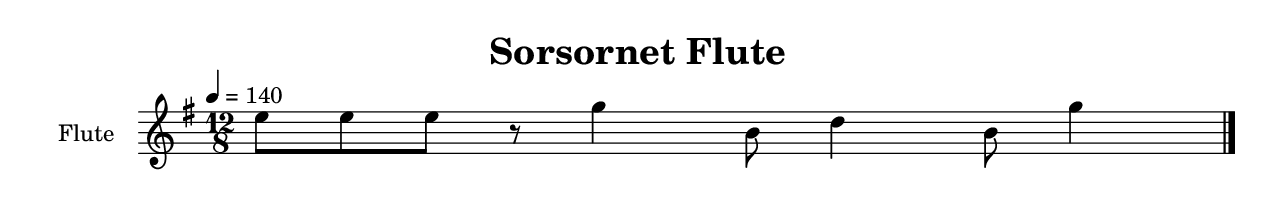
\version "2.22.1"

\header {
    title =  "Sorsornet Flute"
    encodingsoftware =  Flat
    encodingdate =  "2022-06-11"
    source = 
    "https://flat.io/score/62a3c4e46fce000013603d7c-sorsornet-flute"
    }

#(set-global-staff-size 20.0)
\paper {
    
    paper-width = 21.59\cm
    paper-height = 27.94\cm
    top-margin = 0.68\cm
    bottom-margin = 0.68\cm
    left-margin = 0.68\cm
    right-margin = 0.68\cm
    between-system-space = 2.02\cm
    indent = 1.6607692307692308\cm
    short-indent = 0.9964615384615385\cm
    ragged-right = ##f
    ragged-last = ##f
}

\layout {
    \context { \Score
        autoBeaming = ##f
    }
}
accompaniment =  \relative e'' {
    \clef "treble" 
    \numericTimeSignature \time 12/8 
    \key g \major 
    \tempo 4=140 
    e8 [ e8 e8 ] r8 g4 b,8 d4 b8 g'4 \bar "|."
}

% The score definition
\score {
    <<
        \new Staff
        <<
            \set Staff.instrumentName = "Flute"
            \set Staff.shortInstrumentName = "Fl."
            
            \context Staff << 
                \context Voice = "accompaniment" {  \accompaniment }
            >>
        >>
        
    >>

    \layout {}
    % To create MIDI output, uncomment the following line:
    %  \midi {\tempo 4 = 140 }
}

